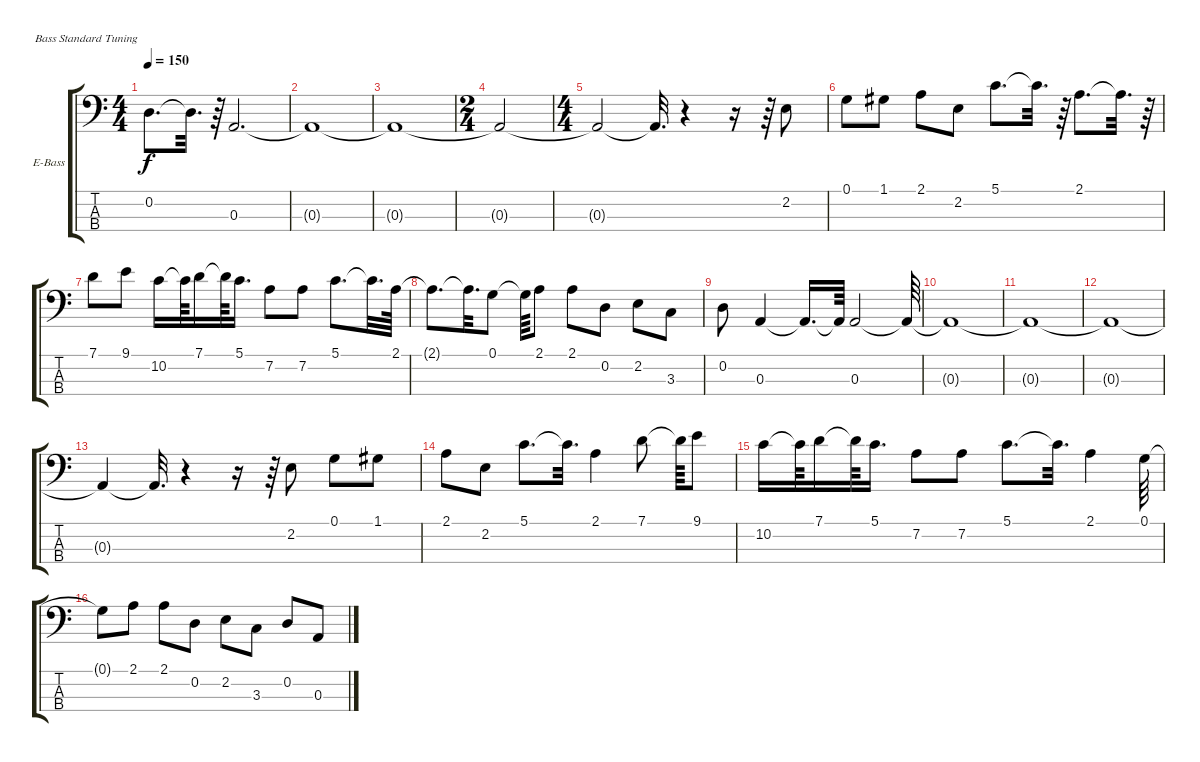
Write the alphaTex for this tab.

\bracketExtendMode groupsimilarinstruments
\firstSystemTrackNameOrientation horizontal
\otherSystemsTrackNameOrientation horizontal
\track ("Bass" "E-Bass") {instrument electricbassfinger}
\staff {score tabs}
\tuning (G2 D2 A1 E1)
\ts (4 4)
\tempo 150
\clef f4
\ks c
0.2{t}.8{d dy f} 0.2{t}.32{d} r.64 0.3.2{d} |
0.3{t}.1 |
0.3{t}.1 |
\ts (2 4)
0.3{t}.2 |
\ts (4 4)
0.3{t}.2 0.3{t}.32{d} r.4 r.16 r.64 2.2.8 |
0.1.8 1.1.8 2.1.8 2.2.8 5.1.8{d} 5.1{t}.32{d} r.64 2.1.8{d} 2.1{t}.32{d} r.64 |
7.1.8 9.1.8 10.2.16 10.2{t}.64 7.1.16 7.1{t}.64 5.1.16{d} 7.2.8 7.2.8 5.1.8{d} 5.1{t}.32{d} 2.1.64 |
2.1{t}.8{d} 2.1{t}.32{d} 0.1.8 0.1{t}.64 2.1.8 2.1.8 0.2.8 2.2.8 3.3.8 |
0.2.8 0.3.4 0.3{t}.16{d} 0.3{t}.64 0.3.2 0.3{t}.64 |
0.3{t}.1 |
0.3{t}.1 |
0.3{t}.1 |
0.3{t}.4 0.3{t}.32{d} r.4 r.16 r.64 2.2.8 0.1.8 1.1.8 |
2.1.8 2.2.8 5.1.8{d} 5.1{t}.32{d} 2.1.4 7.1.8 7.1{t}.64 9.1.8 |
10.2.16 10.2{t}.64 7.1.16 7.1{t}.64 5.1.16{d} 7.2.8 7.2.8 5.1.8{d} 5.1{t}.32{d} 2.1.4 0.1.64 |
0.1{t}.8 2.1.8 2.1.8 0.2.8 2.2.8 3.3.8 0.2.8 0.3.8
